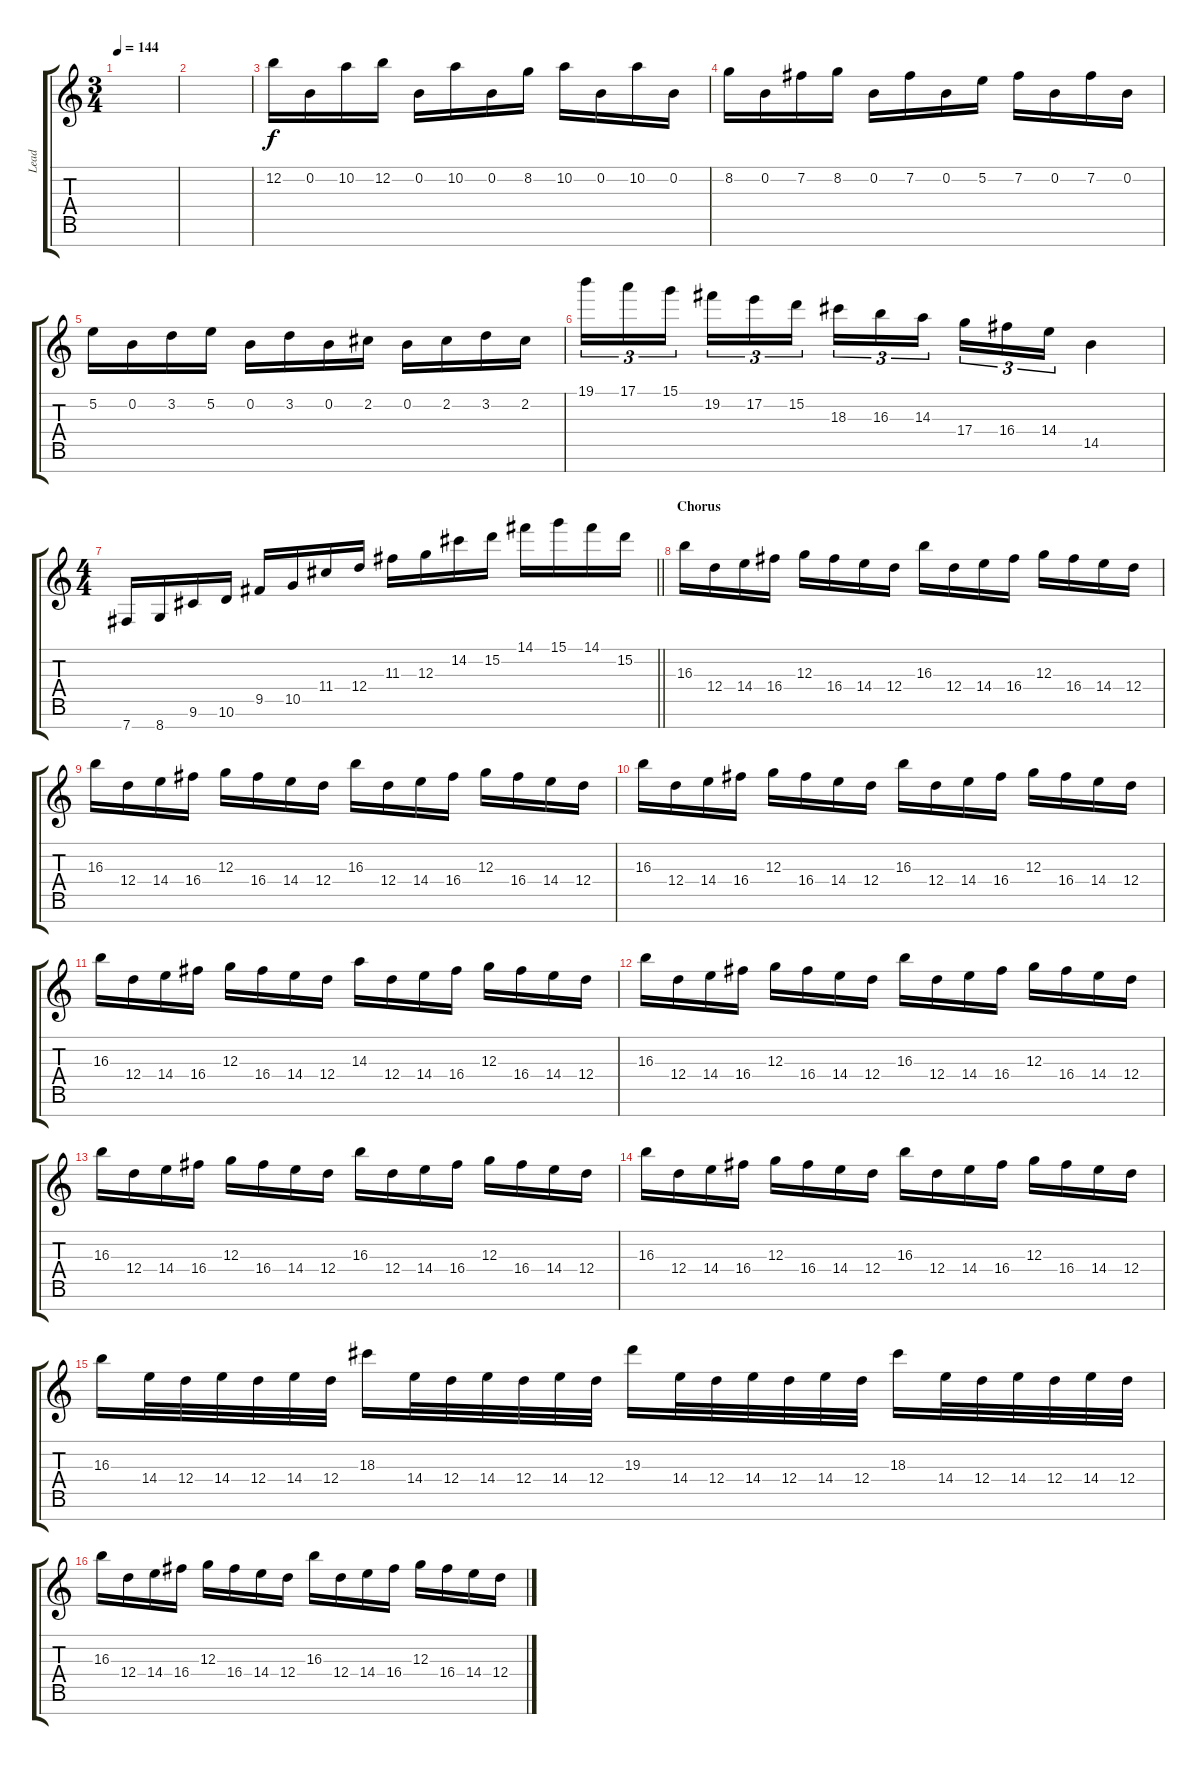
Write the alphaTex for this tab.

\track ("Lead" "Lead") {instrument distortionguitar}
\staff {score tabs}
\tuning (E4 B3 G3 D3 A2 E2 B1) {hide}
\ts (3 4)
\tempo 144
\clef g2
\ks c
|
|
12.2.16 0.2.16 10.2.16 12.2.16 0.2.16 10.2.16 0.2.16 8.2.16 10.2.16 0.2.16 10.2.16 0.2.16 |
8.2.16 0.2.16 7.2.16 8.2.16 0.2.16 7.2.16 0.2.16 5.2.16 7.2.16 0.2.16 7.2.16 0.2.16 |
5.2.16 0.2.16 3.2.16 5.2.16 0.2.16 3.2.16 0.2.16 2.2.16 0.2.16 2.2.16 3.2.16 2.2.16 |
19.1.16{tu (3 2)} 17.1.16{tu (3 2)} 15.1.16{tu (3 2) beam splitsecondary} 19.2.16{tu (3 2)} 17.2.16{tu (3 2)} 15.2.16{tu (3 2)} 18.3.16{tu (3 2)} 16.3.16{tu (3 2)} 14.3.16{tu (3 2) beam splitsecondary} 17.4.16{tu (3 2)} 16.4.16{tu (3 2)} 14.4.16{tu (3 2)} 14.5.4 |
\ts (4 4)
\barLineRight lightlight
7.7.16 8.7.16 9.6.16 10.6.16 9.5.16 10.5.16 11.4.16 12.4.16 11.3.16 12.3.16 14.2.16 15.2.16 14.1.16 15.1.16 14.1.16 15.2.16 |
\section ("" "Chorus")
16.3.16 12.4.16 14.4.16 16.4.16 12.3.16 16.4.16 14.4.16 12.4.16 16.3.16 12.4.16 14.4.16 16.4.16 12.3.16 16.4.16 14.4.16 12.4.16 |
16.3.16 12.4.16 14.4.16 16.4.16 12.3.16 16.4.16 14.4.16 12.4.16 16.3.16 12.4.16 14.4.16 16.4.16 12.3.16 16.4.16 14.4.16 12.4.16 |
16.3.16 12.4.16 14.4.16 16.4.16 12.3.16 16.4.16 14.4.16 12.4.16 16.3.16 12.4.16 14.4.16 16.4.16 12.3.16 16.4.16 14.4.16 12.4.16 |
16.3.16 12.4.16 14.4.16 16.4.16 12.3.16 16.4.16 14.4.16 12.4.16 14.3.16 12.4.16 14.4.16 16.4.16 12.3.16 16.4.16 14.4.16 12.4.16 |
16.3.16 12.4.16 14.4.16 16.4.16 12.3.16 16.4.16 14.4.16 12.4.16 16.3.16 12.4.16 14.4.16 16.4.16 12.3.16 16.4.16 14.4.16 12.4.16 |
16.3.16 12.4.16 14.4.16 16.4.16 12.3.16 16.4.16 14.4.16 12.4.16 16.3.16 12.4.16 14.4.16 16.4.16 12.3.16 16.4.16 14.4.16 12.4.16 |
16.3.16 12.4.16 14.4.16 16.4.16 12.3.16 16.4.16 14.4.16 12.4.16 16.3.16 12.4.16 14.4.16 16.4.16 12.3.16 16.4.16 14.4.16 12.4.16 |
16.3.16 14.4.32 12.4.32 14.4.32 12.4.32 14.4.32 12.4.32 18.3.16 14.4.32 12.4.32 14.4.32 12.4.32 14.4.32 12.4.32 19.3.16 14.4.32 12.4.32 14.4.32 12.4.32 14.4.32 12.4.32 18.3.16 14.4.32 12.4.32 14.4.32 12.4.32 14.4.32 12.4.32 |
16.3.16 12.4.16 14.4.16 16.4.16 12.3.16 16.4.16 14.4.16 12.4.16 16.3.16 12.4.16 14.4.16 16.4.16 12.3.16 16.4.16 14.4.16 12.4.16
